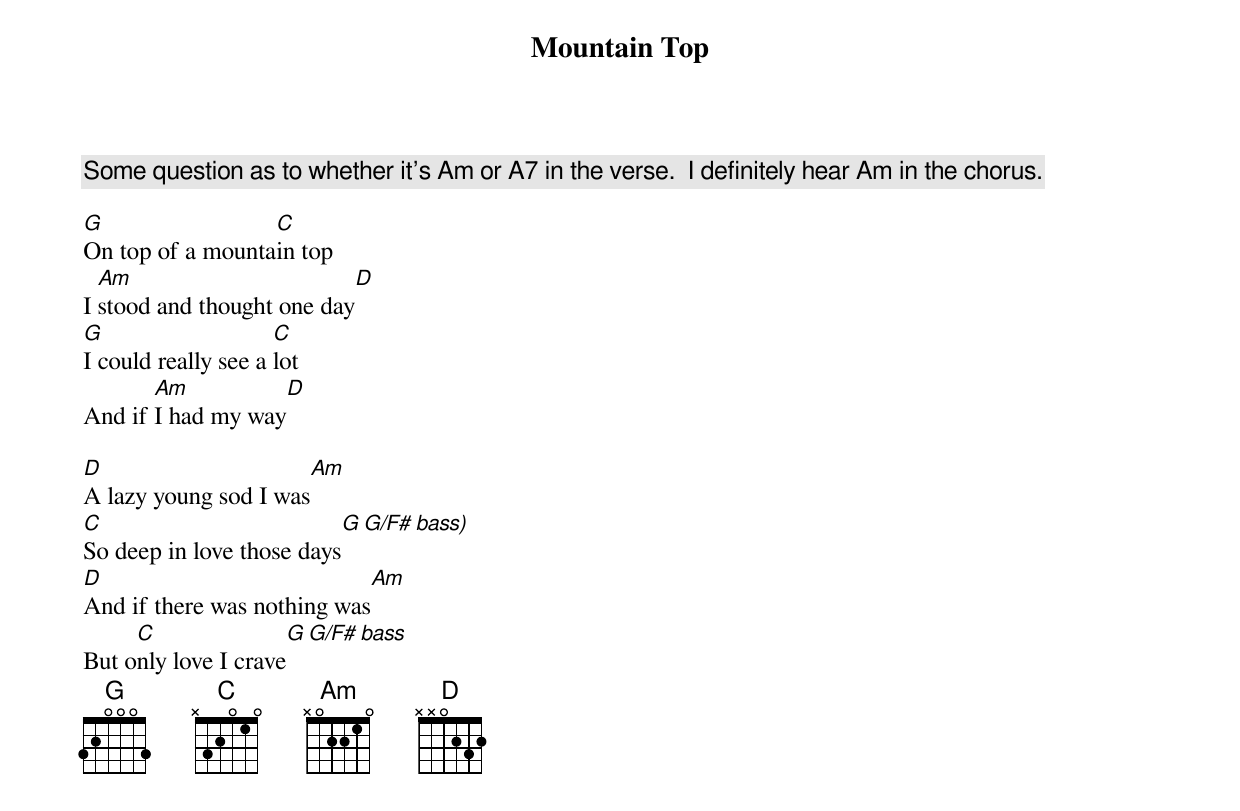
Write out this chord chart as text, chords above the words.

Mountain Top

Some question as to whether it's Am or A7 in the verse.  I definitely hear Am in the chorus.

G                 C
On top of a mountain top
  Am                              D
I stood and thought one day
G                    C
I could really see a lot
       Am             D
And if I had my way

D                     Am
A lazy young sod I was
C                                G    G/F# bass)
So deep in love those days
D                            Am
And if there was nothing was
     C                  G  G/F# bass
But only love I crave
